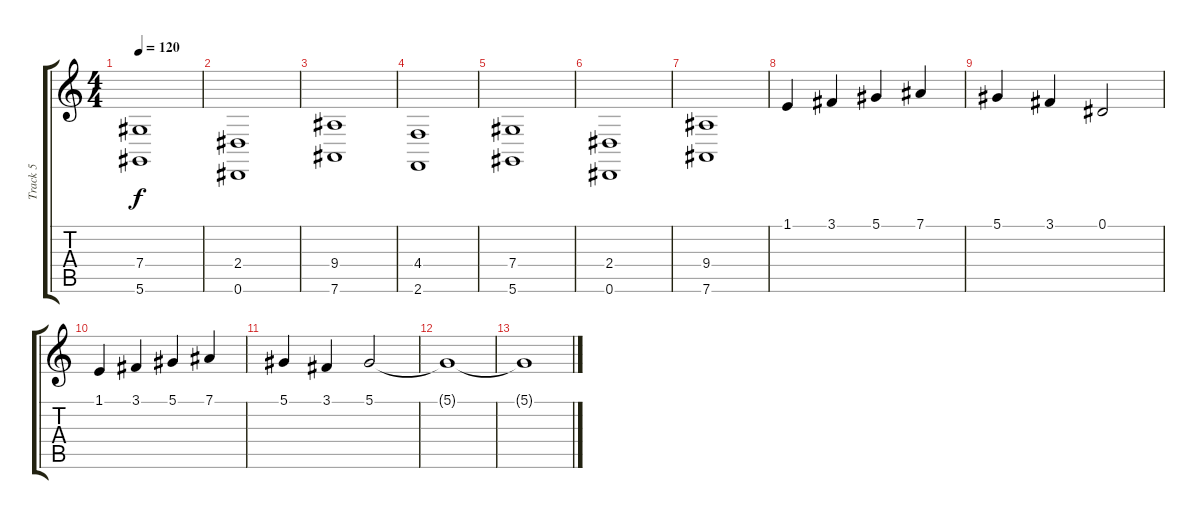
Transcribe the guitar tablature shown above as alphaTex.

\track ("Track 5" "Track 5") {instrument lead6voice}
\staff {score tabs}
\tuning (Eb4 Bb3 Gb3 Db3 Ab2 Eb2) {hide}
\ts (4 4)
\tempo 120
\clef g2
\ks c
(7.4 5.6).1{dy f} |
(2.4 0.6).1 |
(9.4 7.6).1 |
(4.4 2.6).1 |
(7.4 5.6).1 |
(2.4 0.6).1 |
(9.4 7.6).1 |
1.1.4 3.1.4 5.1.4 7.1.4 |
5.1.4 3.1.4 0.1.2 |
1.1.4 3.1.4 5.1.4 7.1.4 |
5.1.4 3.1.4 5.1.2 |
5.1{t}.1 |
5.1{t}.1
